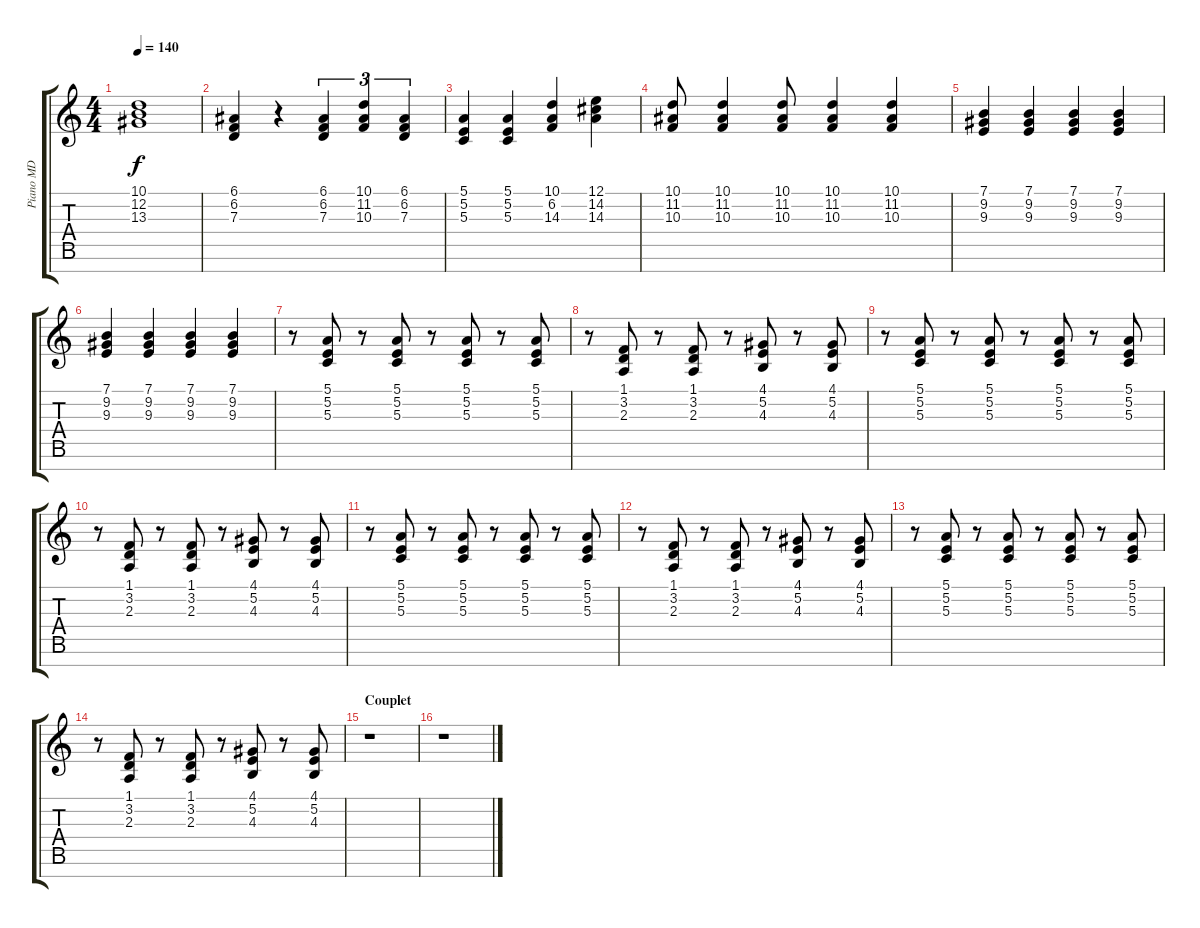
\track ("Piano MD" "Piano MD") {instrument acousticgrandpiano}
\staff {score tabs}
\tuning (E4 B3 G3 D3 A2 E2 B1) {hide}
\ts (4 4)
\tempo 140
\clef g2
\ks c
(10.1 12.2 13.3).1{dy f} |
(6.1 6.2 7.3).4 r.4 (6.1 6.2 7.3).4{tu (3 2)} (10.1 11.2 10.3).4{tu (3 2)} (6.1 6.2 7.3).4{tu (3 2)} |
(5.1 5.2 5.3).4 (5.1 5.2 5.3).4 (10.1 6.2 14.3).4 (12.1 14.2 14.3).4 |
(10.1 11.2 10.3).8 (10.1 11.2 10.3).4 (10.1 11.2 10.3).8 (10.1 11.2 10.3).4 (10.1 11.2 10.3).4 |
(7.1 9.2 9.3).4 (7.1 9.2 9.3).4 (7.1 9.2 9.3).4 (7.1 9.2 9.3).4 |
(7.1 9.2 9.3).4 (7.1 9.2 9.3).4 (7.1 9.2 9.3).4 (7.1 9.2 9.3).4 |
\section ("" "")
r.8 (5.1 5.2 5.3).8 r.8 (5.1 5.2 5.3).8 r.8 (5.1 5.2 5.3).8 r.8 (5.1 5.2 5.3).8 |
r.8 (1.1 3.2 2.3).8 r.8 (1.1 3.2 2.3).8 r.8 (4.1 5.2 4.3).8 r.8 (4.1 5.2 4.3).8 |
r.8 (5.1 5.2 5.3).8 r.8 (5.1 5.2 5.3).8 r.8 (5.1 5.2 5.3).8 r.8 (5.1 5.2 5.3).8 |
r.8 (1.1 3.2 2.3).8 r.8 (1.1 3.2 2.3).8 r.8 (4.1 5.2 4.3).8 r.8 (4.1 5.2 4.3).8 |
r.8 (5.1 5.2 5.3).8 r.8 (5.1 5.2 5.3).8 r.8 (5.1 5.2 5.3).8 r.8 (5.1 5.2 5.3).8 |
r.8 (1.1 3.2 2.3).8 r.8 (1.1 3.2 2.3).8 r.8 (4.1 5.2 4.3).8 r.8 (4.1 5.2 4.3).8 |
r.8 (5.1 5.2 5.3).8 r.8 (5.1 5.2 5.3).8 r.8 (5.1 5.2 5.3).8 r.8 (5.1 5.2 5.3).8 |
r.8 (1.1 3.2 2.3).8 r.8 (1.1 3.2 2.3).8 r.8 (4.1 5.2 4.3).8 r.8 (4.1 5.2 4.3).8 |
\section ("" "Couplet")
r.1 |
r.1
